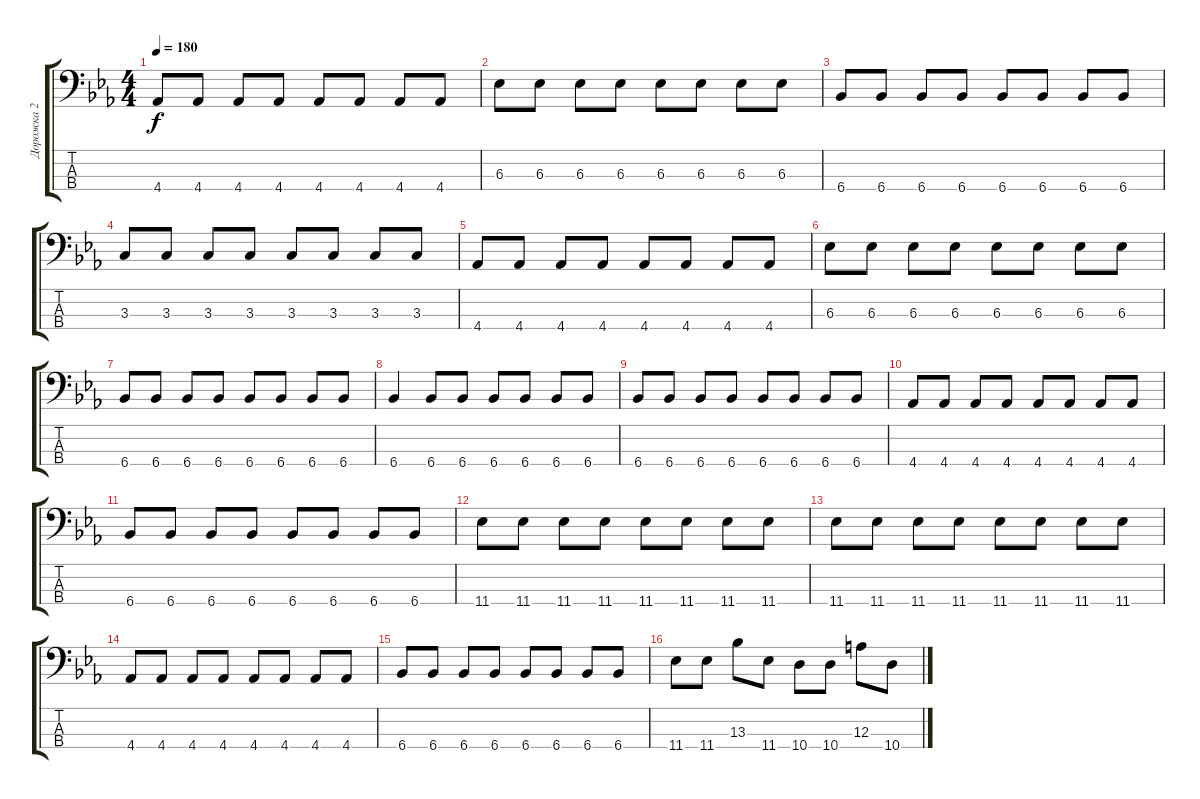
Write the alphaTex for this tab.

\track ("Дорожка 2" "Дорожка 2") {instrument electricbasspick}
\staff {score tabs}
\tuning (G2 D2 A1 E1) {hide}
\ts (4 4)
\tempo 180
\clef f4
\ks eb
4.4.8{dy f} 4.4.8 4.4.8 4.4.8 4.4.8 4.4.8 4.4.8 4.4.8 |
6.3.8 6.3.8 6.3.8 6.3.8 6.3.8 6.3.8 6.3.8 6.3.8 |
6.4.8 6.4.8 6.4.8 6.4.8 6.4.8 6.4.8 6.4.8 6.4.8 |
3.3.8 3.3.8 3.3.8 3.3.8 3.3.8 3.3.8 3.3.8 3.3.8 |
4.4.8 4.4.8 4.4.8 4.4.8 4.4.8 4.4.8 4.4.8 4.4.8 |
6.3.8 6.3.8 6.3.8 6.3.8 6.3.8 6.3.8 6.3.8 6.3.8 |
6.4.8 6.4.8 6.4.8 6.4.8 6.4.8 6.4.8 6.4.8 6.4.8 |
6.4.4 6.4.8 6.4.8 6.4.8 6.4.8 6.4.8 6.4.8 |
6.4.8 6.4.8 6.4.8 6.4.8 6.4.8 6.4.8 6.4.8 6.4.8 |
4.4.8 4.4.8 4.4.8 4.4.8 4.4.8 4.4.8 4.4.8 4.4.8 |
6.4.8 6.4.8 6.4.8 6.4.8 6.4.8 6.4.8 6.4.8 6.4.8 |
11.4.8 11.4.8 11.4.8 11.4.8 11.4.8 11.4.8 11.4.8 11.4.8 |
11.4.8 11.4.8 11.4.8 11.4.8 11.4.8 11.4.8 11.4.8 11.4.8 |
4.4.8 4.4.8 4.4.8 4.4.8 4.4.8 4.4.8 4.4.8 4.4.8 |
6.4.8 6.4.8 6.4.8 6.4.8 6.4.8 6.4.8 6.4.8 6.4.8 |
11.4.8 11.4.8 13.3.8 11.4.8 10.4.8 10.4.8 12.3.8 10.4.8
